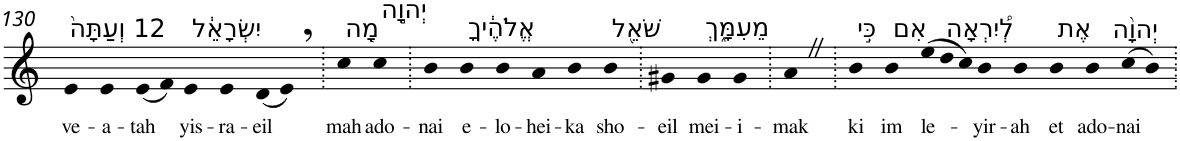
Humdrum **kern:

**kern	**text
*part1	*part1
*staff1	*staff1
*I"Piano	*
*I'Pno	*
!!LO:PB:g=z
*clefG2	*
*k[]	*
=130	=130
!LO:TX:a:t=12 וְעַתָּה֙	!
!	!LO:LY:b
4e	ve-
!	!LO:LY:b
4e	-a-
!	!LO:LY:b
(8e	-tah
8f)	.
!LO:TX:a:t=יִשְׂרָאֵ֔ל	!
!	!LO:LY:b
4e	yis-
!	!LO:LY:b
4e	-ra-
!	!LO:LY:b
(8d	-eil
8e,)	.
=131.	=131.
!LO:TX:a:t=מָ֚ה	!
!	!LO:LY:b
4cc	mah
!LO:TX:a:t=יְהוָ֣ה	!
!	!LO:LY:b
4cc	ado-
=132.	=132.
!	!LO:LY:b
4b	-nai
!LO:TX:a:t=אֱלֹהֶ֔יךָ	!
!	!LO:LY:b
4b	e-
!	!LO:LY:b
4b	-lo-
!	!LO:LY:b
4a	-hei-
!	!LO:LY:b
4b	-ka
!LO:TX:a:t=שֹׁאֵ֖ל	!
!	!LO:LY:b
4b	sho-
=133.	=133.
!	!LO:LY:b
4g#X	-eil
!LO:TX:a:t=מֵעִמָּ֑ךְ	!
!	!LO:LY:b
4g#	mei-
!	!LO:LY:b
4g#	-i-
=134.	=134.
!	!LO:LY:b
4aZ	-mak
=135.	=135.
!LO:TX:a:t=כִּ֣י	!
!	!LO:LY:b
4b	ki
!LO:TX:a:t=אִם	!
!	!LO:LY:b
4b	im
!LO:TX:a:t=לְ֠יִרְאָה	!
!	!LO:LY:b
(12ee	le-
12dd	.
12cc)	.
!	!LO:LY:b
4b	-yir-
!	!LO:LY:b
4b	-ah
!LO:TX:a:t=אֶת	!
!	!LO:LY:b
4b	et
!LO:TX:a:t=יְהוָ֨ה	!
!	!LO:LY:b
4b	ado-
!	!LO:LY:b
(8cc	-nai
8b)	.
=.	=.
*-	*-
